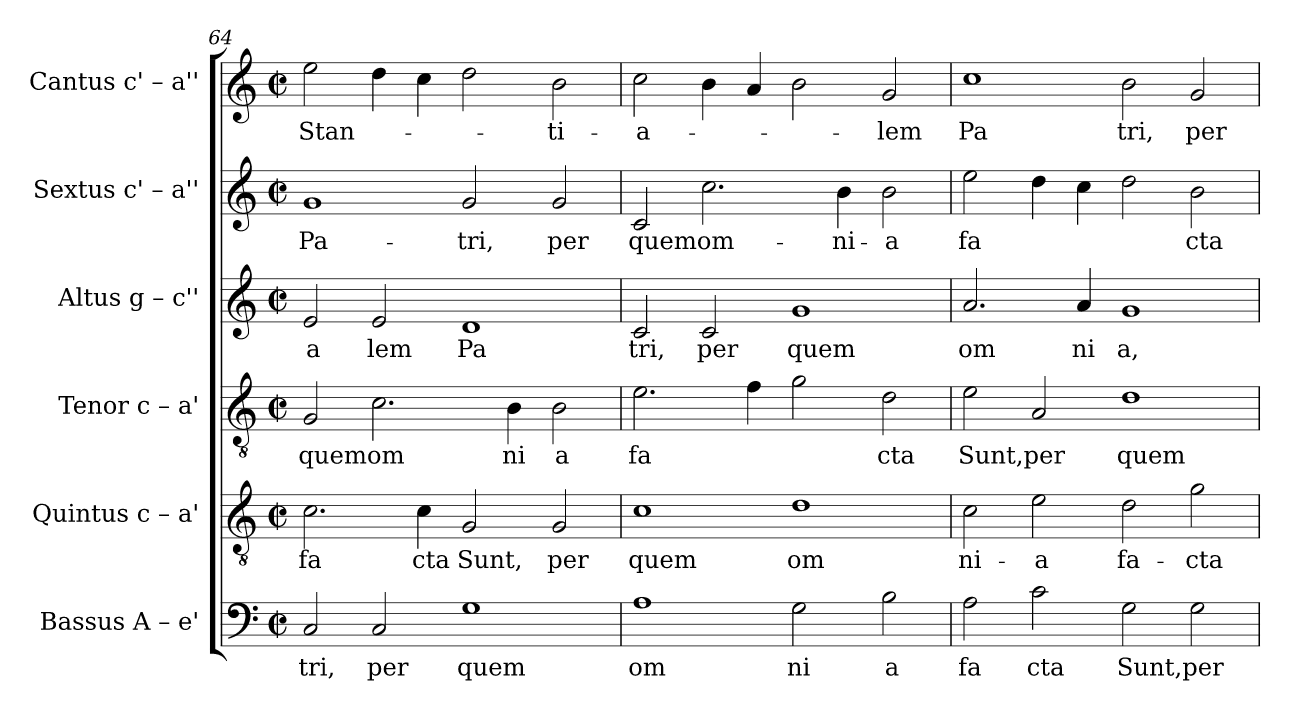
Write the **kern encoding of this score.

**kern	**text	**kern	**text	**kern	**text	**kern	**text	**kern	**text	**kern	**text
*part6	*part6	*part5	*part5	*part4	*part4	*part3	*part3	*part2	*part2	*part1	*part1
*staff6	*staff6	*staff5	*staff5	*staff4	*staff4	*staff3	*staff3	*staff2	*staff2	*staff1	*staff1
*I"Bassus  A – e'	*	*I"Quintus  c – a'	*	*I"Tenor  c – a'	*	*I"Altus  g – c''	*	*I"Sextus  c' – a''	*	*I"Cantus  c' – a''	*
*clefF4	*	*clefGv2	*	*clefGv2	*	*clefG2	*	*clefG2	*	*clefG2	*
*M2/2	*	*M2/2	*	*M2/2	*	*M2/2	*	*M2/2	*	*M2/2	*
*met(c|)	*	*met(c|)	*	*met(c|)	*	*met(c|)	*	*met(c|)	*	*met(c|)	*
=64	=64	=64	=64	=64	=64	=64	=64	=64	=64	=64	=64
!	!LO:LY:b:cj	!	!LO:LY:b:cj	!	!LO:LY:b:cj	!	!LO:LY:b:cj	!	!LO:LY:b:cj	!	!LO:LY:b
2C/	tri,	2.c\	fa	2G/	quem	2e/	a	1g	Pa-	2ee\	-Stan-
!	!LO:LY:b:cj	!	!	!	!LO:LY:b:cj	!	!LO:LY:b:cj	!	!	!	!
2C/	per	.	.	2.c\	om	2e/	lem	.	.	4dd\	.
!	!	!	!LO:LY:b:cj	!	!	!	!	!	!	!	!
.	.	4c\	cta	.	.	.	.	.	.	4cc\	.
!	!LO:LY:b:cj	!	!LO:LY:b:cj	!	!	!	!LO:LY:b:cj	!	!LO:LY:b:cj	!	!
1G	quem	2G/	Sunt,	.	.	1d	Pa	2g/	-tri,	2dd\	.
!	!	!	!	!	!LO:LY:b:cj	!	!	!	!	!	!
.	.	.	.	4B\	ni	.	.	.	.	.	.
!	!	!	!LO:LY:b:cj	!	!LO:LY:b:cj	!	!	!	!LO:LY:b:cj	!	!LO:LY:b:cj
.	.	2G/	per	2B\	a	.	.	2g/	per	2b\	-ti-
=65	=65	=65	=65	=65	=65	=65	=65	=65	=65	=65	=65
!	!LO:LY:b:cj	!	!LO:LY:b:cj	!	!LO:LY:b:cj	!	!LO:LY:b:cj	!	!LO:LY:b:cj	!	!LO:LY:b:cj
1A	om	1c	quem	2.e\	fa	2c/	tri,	2c/	quem	2cc\	-a-
!	!	!	!	!	!	!	!LO:LY:b:cj	!	!LO:LY:b:cj	!	!
.	.	.	.	.	.	2c/	per	2.cc\	om-	4b\	.
.	.	.	.	4f\	.	.	.	.	.	4a/	.
!	!LO:LY:b:cj	!	!LO:LY:b:cj	!	!	!	!LO:LY:b:cj	!	!	!	!
2G\	ni	1d	om	2g\	.	1g	quem	.	.	2b\	.
!	!	!	!	!	!	!	!	!	!LO:LY:b:cj	!	!
.	.	.	.	.	.	.	.	4b\	-ni-	.	.
!	!LO:LY:b:cj	!	!	!	!LO:LY:b:cj	!	!	!	!LO:LY:b:cj	!	!LO:LY:b:cj
2B\	a	.	.	2d\	cta	.	.	2b\	-a	2g/	-lem
!!LO:LB:g=z
=66	=66	=66	=66	=66	=66	=66	=66	=66	=66	=66	=66
!	!LO:LY:b:cj	!	!LO:LY:b:cj	!	!LO:LY:b:cj	!	!LO:LY:b:cj	!	!LO:LY:b:cj	!	!LO:LY:b:cj
2A\	fa	2c\	ni-	2e\	Sunt,per	2.a/	om	2ee\	fa	1cc	Pa
!	!LO:LY:b:cj	!	!LO:LY:b:cj	!	!	!	!	!	!	!	!
2c\	cta	2e\	-a	2A/	.	.	.	4dd\	.	.	.
!	!	!	!	!	!	!	!LO:LY:b:cj	!	!	!	!
.	.	.	.	.	.	4a/	ni	4cc\	.	.	.
!	!LO:LY:b:cj	!	!LO:LY:b:cj	!	!LO:LY:b:cj	!	!LO:LY:b:cj	!	!	!	!LO:LY:b:cj
2G\	Sunt,per	2d\	fa-	1d	quem	1g	a,	2dd\	.	2b\	tri,
!	!	!	!LO:LY:b:cj	!	!	!	!	!	!LO:LY:b:cj	!	!LO:LY:b:cj
2G\	.	2g\	-cta	.	.	.	.	2b\	cta	2g/	per
=	=	=	=	=	=	=	=	=	=	=	=
*-	*-	*-	*-	*-	*-	*-	*-	*-	*-	*-	*-
